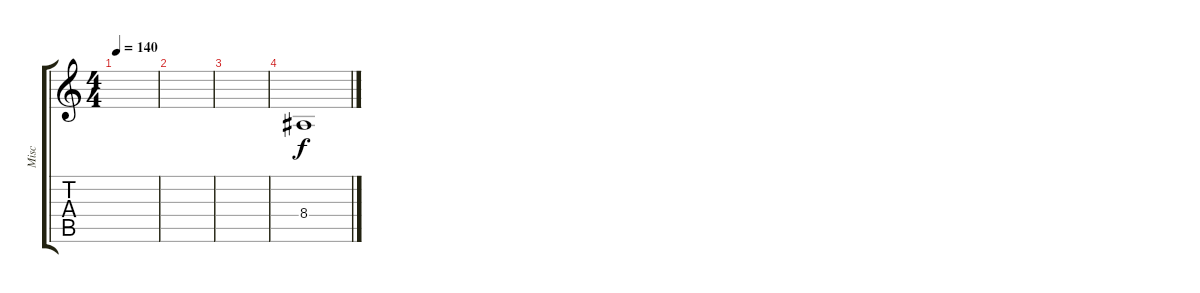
\track ("Misc" "Misc") {instrument reversecymbal}
\staff {score tabs}
\tuning (E4 B3 G3 D3 A2 E2) {hide}
\ts (4 4)
\tempo 140
\clef g2
\ks c
|
|
|
8.4.1
